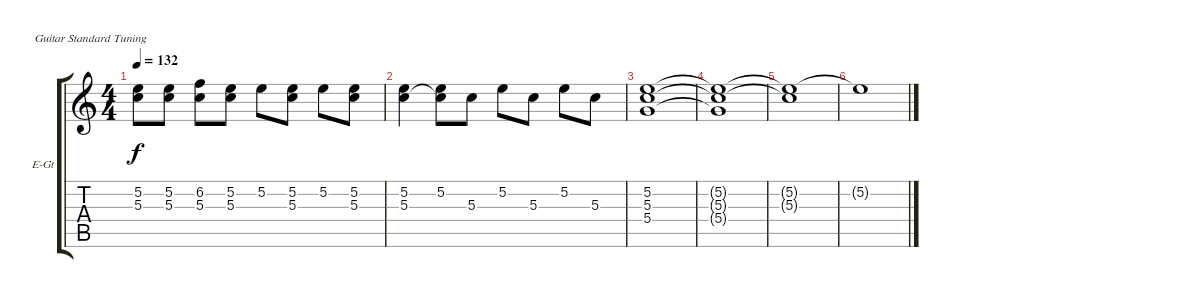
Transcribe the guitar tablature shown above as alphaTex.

\bracketExtendMode groupsimilarinstruments
\firstSystemTrackNameOrientation horizontal
\otherSystemsTrackNameOrientation horizontal
\track ("Guitar" "E-Gt") {instrument distortionguitar}
\staff {score tabs}
\tuning (E4 B3 G3 D3 A2 E2)
\ts (4 4)
\tempo 132
\clef g2
\ks c
(5.2 5.3).8{dy f} (5.2 5.3).8 (6.2 5.3).8 (5.2 5.3).8 5.2.8 (5.2 5.3).8 5.2.8 (5.2 5.3).8 |
(5.2 5.3).4 (5.2 5.3{t}).8 5.3.8 5.2.8 5.3.8 5.2.8 5.3.8 |
(5.2 5.3 5.4).1 |
(5.2{t} 5.3{t} 5.4{t}).1 |
(5.2{t} 5.3{t}).1 |
5.2{t}.1
